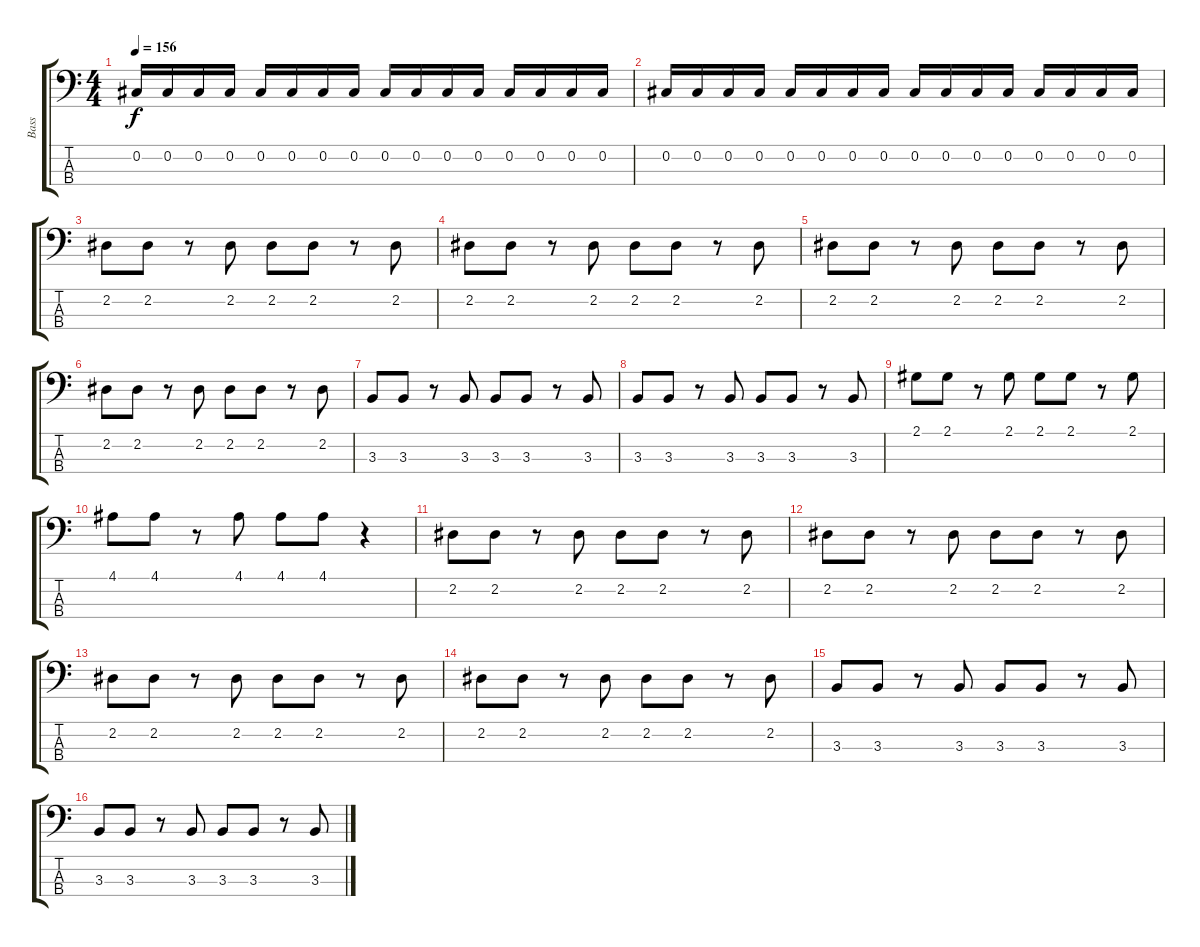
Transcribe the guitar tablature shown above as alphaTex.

\track ("Bass" "Bass") {instrument electricbassfinger}
\staff {score tabs}
\tuning (Gb2 Db2 Ab1 Eb1) {hide}
\ts (4 4)
\tempo 156
\clef f4
\ks c
0.2.16{dy f} 0.2.16 0.2.16 0.2.16 0.2.16 0.2.16 0.2.16 0.2.16 0.2.16 0.2.16 0.2.16 0.2.16 0.2.16 0.2.16 0.2.16 0.2.16 |
0.2.16 0.2.16 0.2.16 0.2.16 0.2.16 0.2.16 0.2.16 0.2.16 0.2.16 0.2.16 0.2.16 0.2.16 0.2.16 0.2.16 0.2.16 0.2.16 |
2.2.8 2.2.8 r.8 2.2.8 2.2.8 2.2.8 r.8 2.2.8 |
2.2.8 2.2.8 r.8 2.2.8 2.2.8 2.2.8 r.8 2.2.8 |
2.2.8 2.2.8 r.8 2.2.8 2.2.8 2.2.8 r.8 2.2.8 |
2.2.8 2.2.8 r.8 2.2.8 2.2.8 2.2.8 r.8 2.2.8 |
3.3.8 3.3.8 r.8 3.3.8 3.3.8 3.3.8 r.8 3.3.8 |
3.3.8 3.3.8 r.8 3.3.8 3.3.8 3.3.8 r.8 3.3.8 |
2.1.8 2.1.8 r.8 2.1.8 2.1.8 2.1.8 r.8 2.1.8 |
4.1.8 4.1.8 r.8 4.1.8 4.1.8 4.1.8 r.4 |
2.2.8 2.2.8 r.8 2.2.8 2.2.8 2.2.8 r.8 2.2.8 |
2.2.8 2.2.8 r.8 2.2.8 2.2.8 2.2.8 r.8 2.2.8 |
2.2.8 2.2.8 r.8 2.2.8 2.2.8 2.2.8 r.8 2.2.8 |
2.2.8 2.2.8 r.8 2.2.8 2.2.8 2.2.8 r.8 2.2.8 |
3.3.8 3.3.8 r.8 3.3.8 3.3.8 3.3.8 r.8 3.3.8 |
3.3.8 3.3.8 r.8 3.3.8 3.3.8 3.3.8 r.8 3.3.8
